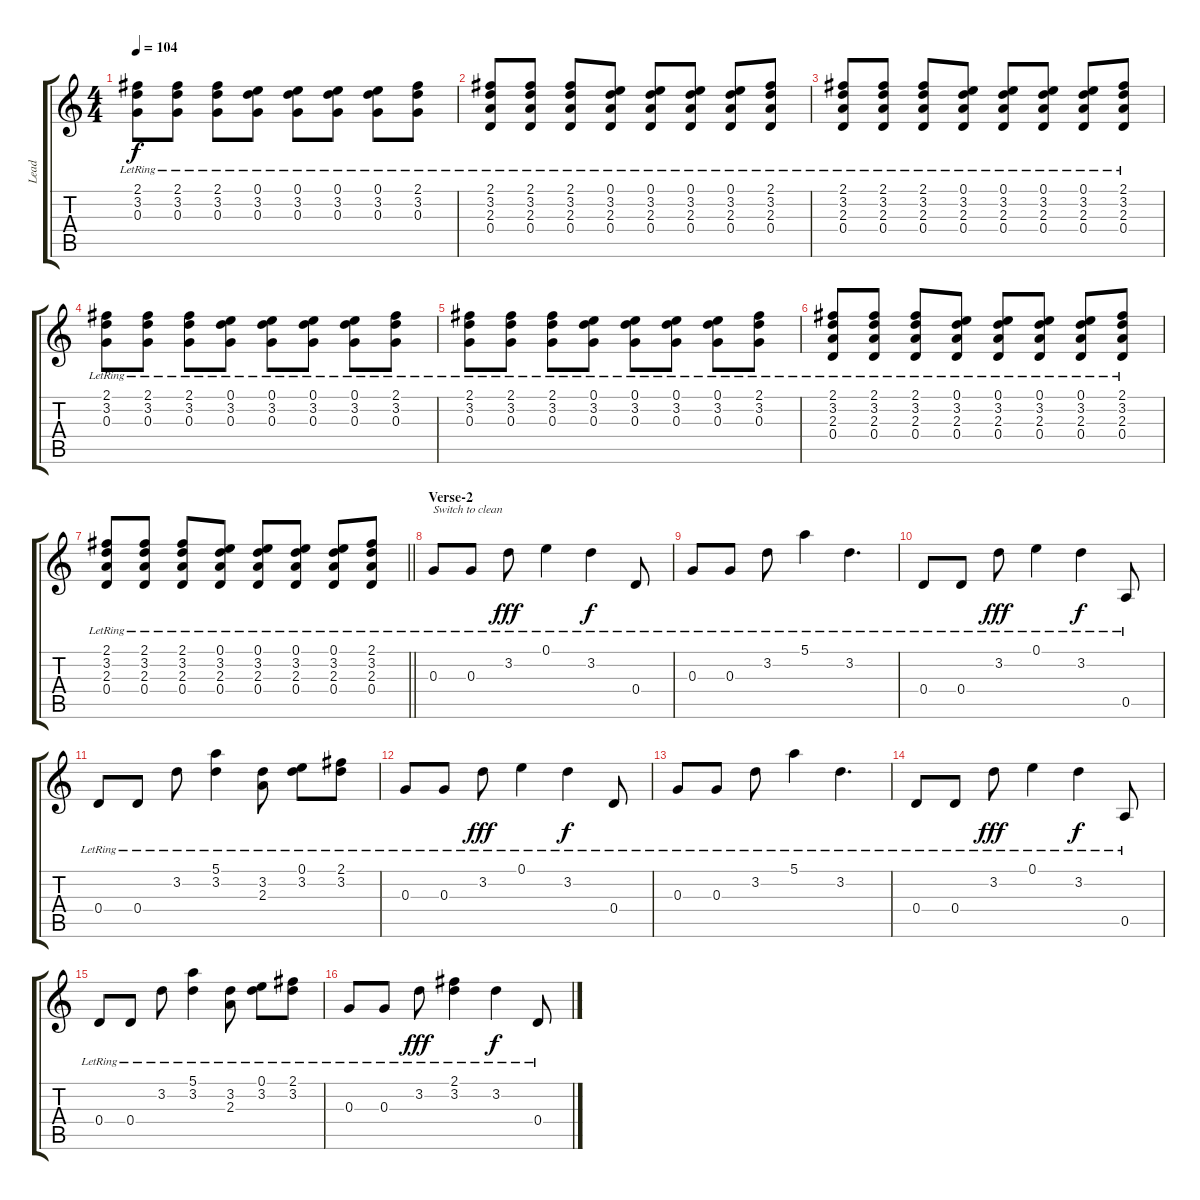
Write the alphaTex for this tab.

\track ("Lead" "Lead") {instrument electricguitarclean}
\staff {score tabs}
\tuning (E4 B3 G3 D3 A2 E2) {hide}
\ts (4 4)
\tempo 104
\clef g2
\ks c
(2.1{lr} 3.2{lr} 0.3{lr}).8{dy f} (2.1{lr} 3.2{lr} 0.3{lr}).8 (2.1{lr} 3.2{lr} 0.3{lr}).8 (0.1{lr} 3.2{lr} 0.3{lr}).8 (0.1{lr} 3.2{lr} 0.3{lr}).8 (0.1{lr} 3.2{lr} 0.3{lr}).8 (0.1{lr} 3.2{lr} 0.3{lr}).8 (2.1{lr} 3.2{lr} 0.3{lr}).8 |
(2.1{lr} 3.2{lr} 2.3{lr} 0.4{lr}).8 (2.1{lr} 3.2{lr} 2.3{lr} 0.4{lr}).8 (2.1{lr} 3.2{lr} 2.3{lr} 0.4{lr}).8 (0.1{lr} 3.2{lr} 2.3{lr} 0.4{lr}).8 (0.1{lr} 3.2{lr} 2.3{lr} 0.4{lr}).8 (0.1{lr} 3.2{lr} 2.3{lr} 0.4{lr}).8 (0.1{lr} 3.2{lr} 2.3{lr} 0.4{lr}).8 (2.1{lr} 3.2{lr} 2.3{lr} 0.4{lr}).8 |
(2.1{lr} 3.2{lr} 2.3{lr} 0.4{lr}).8 (2.1{lr} 3.2{lr} 2.3{lr} 0.4{lr}).8 (2.1{lr} 3.2{lr} 2.3{lr} 0.4{lr}).8 (0.1{lr} 3.2{lr} 2.3{lr} 0.4{lr}).8 (0.1{lr} 3.2{lr} 2.3{lr} 0.4{lr}).8 (0.1{lr} 3.2{lr} 2.3{lr} 0.4{lr}).8 (0.1{lr} 3.2{lr} 2.3{lr} 0.4{lr}).8 (2.1{lr} 3.2{lr} 2.3{lr} 0.4{lr}).8 |
(2.1{lr} 3.2{lr} 0.3{lr}).8 (2.1{lr} 3.2{lr} 0.3{lr}).8 (2.1{lr} 3.2{lr} 0.3{lr}).8 (0.1{lr} 3.2{lr} 0.3{lr}).8 (0.1{lr} 3.2{lr} 0.3{lr}).8 (0.1{lr} 3.2{lr} 0.3{lr}).8 (0.1{lr} 3.2{lr} 0.3{lr}).8 (2.1{lr} 3.2{lr} 0.3{lr}).8 |
(2.1{lr} 3.2{lr} 0.3{lr}).8 (2.1{lr} 3.2{lr} 0.3{lr}).8 (2.1{lr} 3.2{lr} 0.3{lr}).8 (0.1{lr} 3.2{lr} 0.3{lr}).8 (0.1{lr} 3.2{lr} 0.3{lr}).8 (0.1{lr} 3.2{lr} 0.3{lr}).8 (0.1{lr} 3.2{lr} 0.3{lr}).8 (2.1{lr} 3.2{lr} 0.3{lr}).8 |
(2.1{lr} 3.2{lr} 2.3{lr} 0.4{lr}).8 (2.1{lr} 3.2{lr} 2.3{lr} 0.4{lr}).8 (2.1{lr} 3.2{lr} 2.3{lr} 0.4{lr}).8 (0.1{lr} 3.2{lr} 2.3{lr} 0.4{lr}).8 (0.1{lr} 3.2{lr} 2.3{lr} 0.4{lr}).8 (0.1{lr} 3.2{lr} 2.3{lr} 0.4{lr}).8 (0.1{lr} 3.2{lr} 2.3{lr} 0.4{lr}).8 (2.1{lr} 3.2{lr} 2.3{lr} 0.4{lr}).8 |
\barLineRight lightlight
(2.1{lr} 3.2{lr} 2.3{lr} 0.4{lr}).8 (2.1{lr} 3.2{lr} 2.3{lr} 0.4{lr}).8 (2.1{lr} 3.2{lr} 2.3{lr} 0.4{lr}).8 (0.1{lr} 3.2{lr} 2.3{lr} 0.4{lr}).8 (0.1{lr} 3.2{lr} 2.3{lr} 0.4{lr}).8 (0.1{lr} 3.2{lr} 2.3{lr} 0.4{lr}).8 (0.1{lr} 3.2{lr} 2.3{lr} 0.4{lr}).8 (2.1{lr} 3.2{lr} 2.3{lr} 0.4{lr}).8 |
\section ("" "Verse-2")
0.3{lr}.8{txt "Switch to clean" instrument electricguitarclean} 0.3{lr}.8 3.2{lr}.8{dy fff} 0.1{lr}.4 3.2{lr}.4{dy f} 0.4{lr}.8 |
0.3{lr}.8 0.3{lr}.8 3.2{lr}.8 5.1{lr}.4 3.2{lr}.4{d} |
0.4{lr}.8 0.4{lr}.8 3.2{lr}.8{dy fff} 0.1{lr}.4 3.2{lr}.4{dy f} 0.5{lr}.8 |
0.4{lr}.8 0.4{lr}.8 3.2{lr}.8 (5.1{lr} 3.2{lr}).4 (3.2{lr} 2.3{lr}).8 (0.1{lr} 3.2{lr}).8 (2.1{lr} 3.2{lr}).8 |
0.3{lr}.8 0.3{lr}.8 3.2{lr}.8{dy fff} 0.1{lr}.4 3.2{lr}.4{dy f} 0.4{lr}.8 |
0.3{lr}.8 0.3{lr}.8 3.2{lr}.8 5.1{lr}.4 3.2{lr}.4{d} |
0.4{lr}.8 0.4{lr}.8 3.2{lr}.8{dy fff} 0.1{lr}.4 3.2{lr}.4{dy f} 0.5{lr}.8 |
0.4{lr}.8 0.4{lr}.8 3.2{lr}.8 (5.1{lr} 3.2{lr}).4 (3.2{lr} 2.3{lr}).8 (0.1{lr} 3.2{lr}).8 (2.1{lr} 3.2{lr}).8 |
0.3{lr}.8 0.3{lr}.8 3.2{lr}.8{dy fff} (2.1{lr} 3.2{lr}).4 3.2{lr}.4{dy f} 0.4{lr}.8
